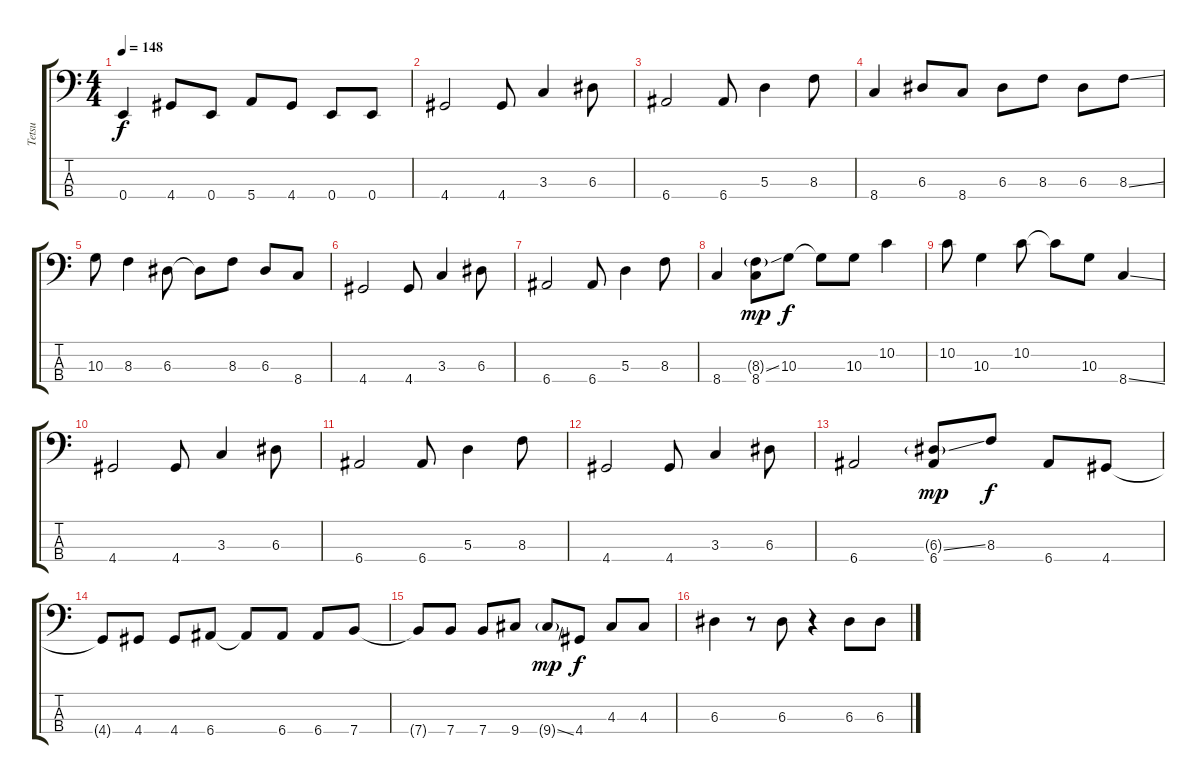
\track ("Tetsu" "Tetsu") {instrument electricbasspick}
\staff {score tabs}
\tuning (G2 D2 A1 E1) {hide}
\ts (4 4)
\tempo 148
\clef f4
\ks c
0.4.4{dy f} 4.4.8 0.4.8 5.4.8 4.4.8 0.4.8 0.4.8 |
4.4.2 4.4.8 3.3.4 6.3.8 |
6.4.2 6.4.8 5.3.4 8.3.8 |
8.4.4 6.3.8 8.4.8 6.3.8 8.3.8 6.3.8 8.3{ss}.8 |
10.3.8 8.3.4 6.3.8 6.3{t}.8 8.3.8 6.3.8 8.4.8 |
4.4.2 4.4.8 3.3.4 6.3.8 |
6.4.2 6.4.8 5.3.4 8.3.8 |
8.4.4 (8.3{ss g} 8.4).8{dy mp} 10.3.8{dy f} 10.3{t}.8 10.3.8 10.2.4 |
10.2.8 10.3.4 10.2.8 10.2{t}.8 10.3.8 8.4{ss}.4 |
4.4.2 4.4.8 3.3.4 6.3.8 |
6.4.2 6.4.8 5.3.4 8.3.8 |
4.4.2 4.4.8 3.3.4 6.3.8 |
6.4.2 (6.3{ss g} 6.4).8{dy mp} 8.3.8{dy f} 6.4.8 4.4.8 |
4.4{t}.8 4.4.8 4.4.8 6.4.8 6.4{t}.8 6.4.8 6.4.8 7.4.8 |
7.4{t}.8 7.4.8 7.4.8 9.4.8 9.4{ss g}.8{dy mp} 4.4.8{dy f} 4.3.8 4.3.8 |
6.3.4 r.8 6.3.8 r.4 6.3.8 6.3.8
